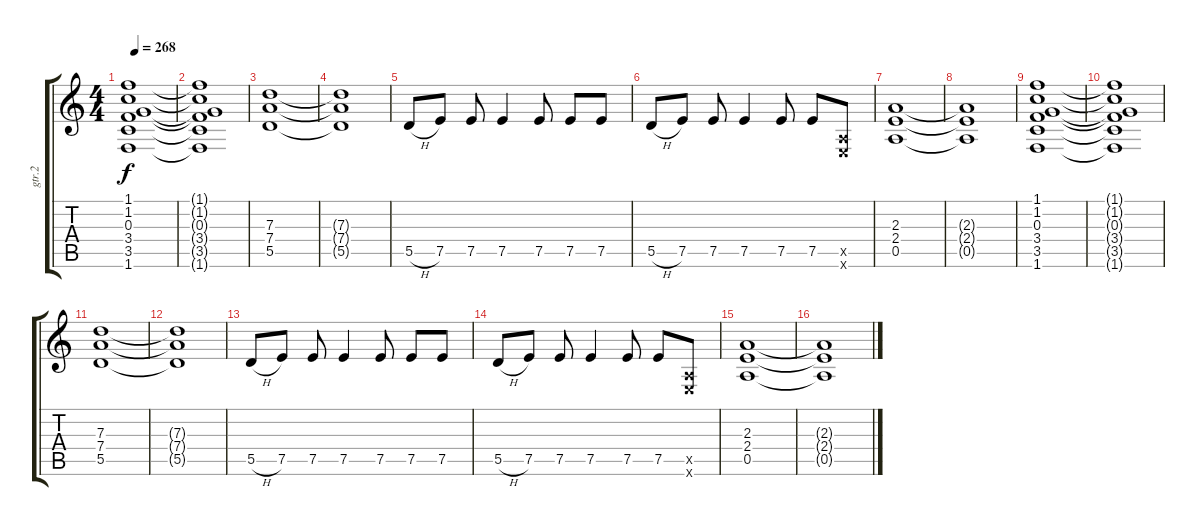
\track ("gtr.2" "gtr.2") {instrument distortionguitar}
\staff {score tabs}
\tuning (E4 B3 G3 D3 A2 E2) {hide}
\ts (4 4)
\tempo 268
\clef g2
\ks c
(1.1 1.2 0.3 3.4 3.5 1.6).1{dy f} |
(1.1{t} 1.2{t} 0.3{t} 3.4{t} 3.5{t} 1.6{t}).1 |
(7.3 7.4 5.5).1 |
(7.3{t} 7.4{t} 5.5{t}).1 |
5.5{h}.8 7.5.8 7.5.8 7.5.4 7.5.8 7.5.8 7.5.8 |
5.5{h}.8 7.5.8 7.5.8 7.5.4 7.5.8 7.5.8 (0.5{x} 0.6{x}).8 |
(2.3 2.4 0.5).1 |
(2.3{t} 2.4{t} 0.5{t}).1 |
(1.1 1.2 0.3 3.4 3.5 1.6).1 |
(1.1{t} 1.2{t} 0.3{t} 3.4{t} 3.5{t} 1.6{t}).1 |
(7.3 7.4 5.5).1 |
(7.3{t} 7.4{t} 5.5{t}).1 |
5.5{h}.8 7.5.8 7.5.8 7.5.4 7.5.8 7.5.8 7.5.8 |
5.5{h}.8 7.5.8 7.5.8 7.5.4 7.5.8 7.5.8 (0.5{x} 0.6{x}).8 |
(2.3 2.4 0.5).1 |
(2.3{t} 2.4{t} 0.5{t}).1
